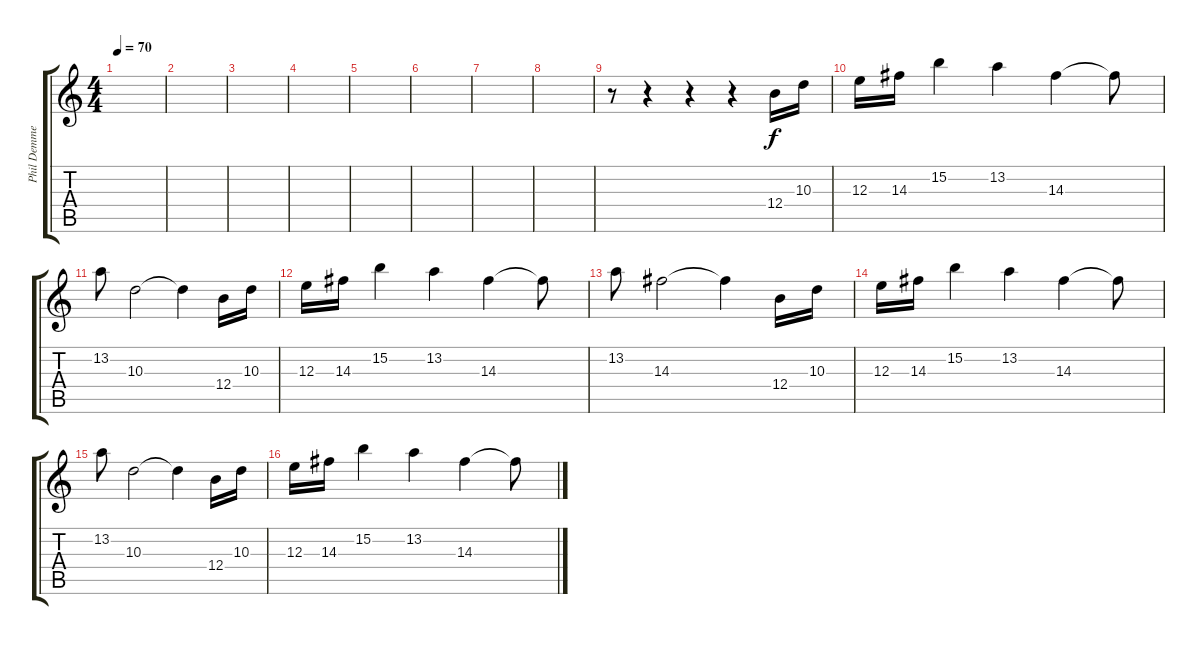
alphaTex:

\track ("Phil Demmel guit 1" "Phil Demme") {instrument acousticguitarsteel}
\staff {score tabs}
\tuning (Db4 Ab3 E3 B2 Gb2 B1) {hide}
\ts (4 4)
\tempo 70
\clef g2
\ks c
|
|
|
|
|
|
|
|
r.8 r.4 r.4 r.4 12.4.16 10.3.16 |
12.3.16 14.3.16 15.2.4 13.2.4 14.3.4 14.3{t}.8 |
13.2.8 10.3.2 10.3{t}.4 12.4.16 10.3.16 |
12.3.16 14.3.16 15.2.4 13.2.4 14.3.4 14.3{t}.8 |
13.2.8 14.3.2 14.3{t}.4 12.4.16 10.3.16 |
12.3.16 14.3.16 15.2.4 13.2.4 14.3.4 14.3{t}.8 |
13.2.8 10.3.2 10.3{t}.4 12.4.16 10.3.16 |
12.3.16 14.3.16 15.2.4 13.2.4 14.3.4 14.3{t}.8
